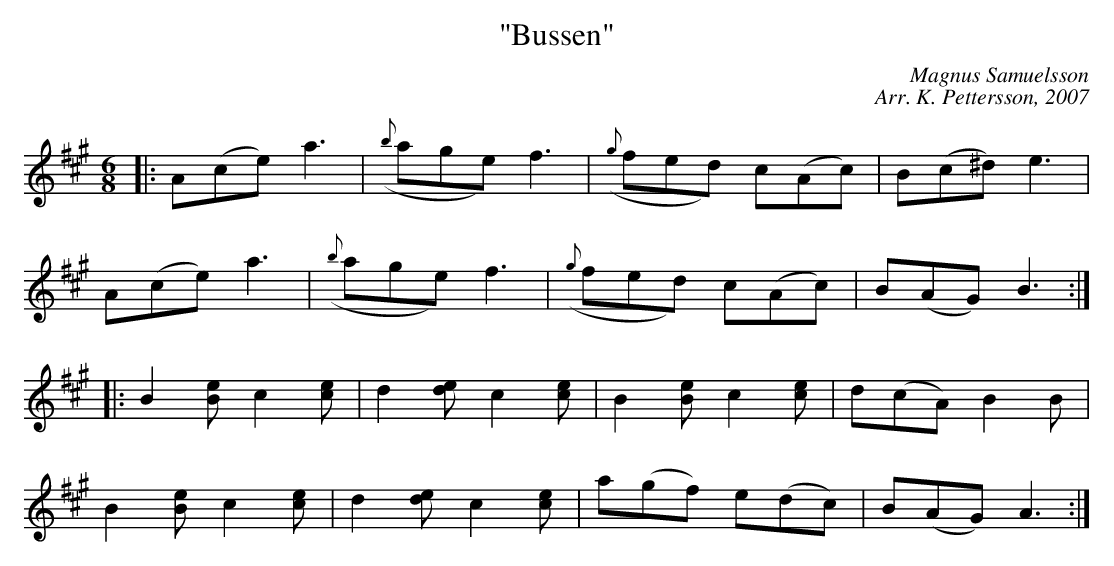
X:1
T:"Bussen"
C:Magnus Samuelsson
C:Arr. K. Pettersson, 2007
M:6/8
L:1/8
K:A
|: A(ce) a3 | ({b}age) f3 | ({g}fed) c(Ac) | B(c^d) e3 |
 A(ce) a3 | ({b}age) f3 | ({g}fed) c(Ac) | B(AG) B3:|
|: B2[Be] c2[ce] | d2[de] c2[ce] | B2[Be] c2[ce] | d(cA) B2B |
 B2[Be] c2[ce] | d2[de] c2[ce] | a(gf) e(dc) | B(AG) A3 :|
